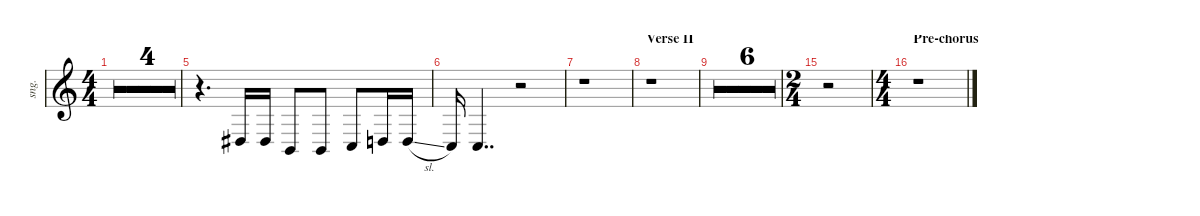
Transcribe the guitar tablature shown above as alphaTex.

\defaultSystemsLayout 4
\hideDynamics
\bracketExtendMode nobrackets
\otherSystemsTrackNameOrientation horizontal
\track ("V. Harmony 2" "sng.") {multiBarRest instrument voiceoohs}
\staff {score}
\tuning (E4 B3 G3 D3 A2 E2)
\ts (4 4)
\tempo 70
\clef g2
\ks c
r.1{dy mf} |
r.1 |
r.1 |
r.1 |
r.4{d} 1.4{acc #}.16 1.4{acc #}.16 2.5.8 2.5.8 3.5.8 5.5.16 5.5{sl}.16 |
3.5.16 3.5.4{dd} r.2 |
r.1 |
\section ("" "Verse II")
r.1 |
r.1 |
r.1 |
r.1 |
r.1 |
r.1 |
r.1 |
\ts (2 4)
\beaming (8 2 2)
r.2 |
\ts (4 4)
\beaming (8 2 2 2 2)
\section ("" "Pre-chorus")
r.1
